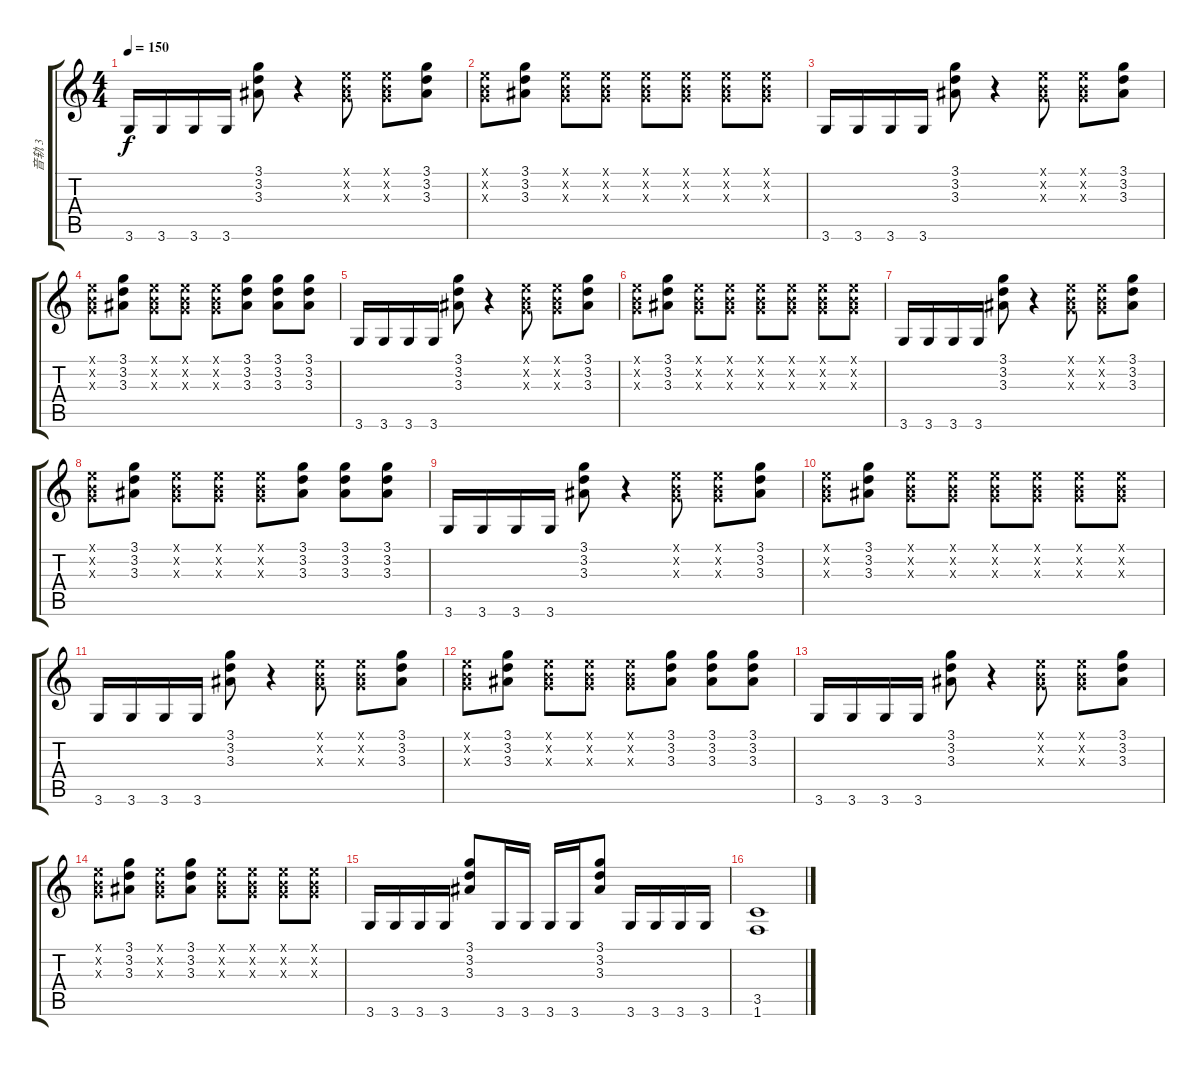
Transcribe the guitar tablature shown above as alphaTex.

\track ("音轨 3" "音轨 3") {instrument distortionguitar}
\staff {score tabs}
\tuning (E4 B3 G3 D3 A2 E2) {hide}
\ts (4 4)
\tempo 150
\clef g2
\ks c
3.6.16{dy f} 3.6.16 3.6.16 3.6.16 (3.1 3.2 3.3).8 r.4 (0.1{x} 0.2{x} 0.3{x}).8 (0.1{x} 0.2{x} 0.3{x}).8 (3.1 3.2 3.3).8 |
(0.1{x} 0.2{x} 0.3{x}).8 (3.1 3.2 3.3).8 (0.1{x} 0.2{x} 0.3{x}).8 (0.1{x} 0.2{x} 0.3{x}).8 (0.1{x} 0.2{x} 0.3{x}).8 (0.1{x} 0.2{x} 0.3{x}).8 (0.1{x} 0.2{x} 0.3{x}).8 (0.1{x} 0.2{x} 0.3{x}).8 |
3.6.16 3.6.16 3.6.16 3.6.16 (3.1 3.2 3.3).8 r.4 (0.1{x} 0.2{x} 0.3{x}).8 (0.1{x} 0.2{x} 0.3{x}).8 (3.1 3.2 3.3).8 |
(0.1{x} 0.2{x} 0.3{x}).8 (3.1 3.2 3.3).8 (0.1{x} 0.2{x} 0.3{x}).8 (0.1{x} 0.2{x} 0.3{x}).8 (0.1{x} 0.2{x} 0.3{x}).8 (3.1 3.2 3.3).8 (3.1 3.2 3.3).8 (3.1 3.2 3.3).8 |
3.6.16 3.6.16 3.6.16 3.6.16 (3.1 3.2 3.3).8 r.4 (0.1{x} 0.2{x} 0.3{x}).8 (0.1{x} 0.2{x} 0.3{x}).8 (3.1 3.2 3.3).8 |
(0.1{x} 0.2{x} 0.3{x}).8 (3.1 3.2 3.3).8 (0.1{x} 0.2{x} 0.3{x}).8 (0.1{x} 0.2{x} 0.3{x}).8 (0.1{x} 0.2{x} 0.3{x}).8 (0.1{x} 0.2{x} 0.3{x}).8 (0.1{x} 0.2{x} 0.3{x}).8 (0.1{x} 0.2{x} 0.3{x}).8 |
3.6.16 3.6.16 3.6.16 3.6.16 (3.1 3.2 3.3).8 r.4 (0.1{x} 0.2{x} 0.3{x}).8 (0.1{x} 0.2{x} 0.3{x}).8 (3.1 3.2 3.3).8 |
(0.1{x} 0.2{x} 0.3{x}).8 (3.1 3.2 3.3).8 (0.1{x} 0.2{x} 0.3{x}).8 (0.1{x} 0.2{x} 0.3{x}).8 (0.1{x} 0.2{x} 0.3{x}).8 (3.1 3.2 3.3).8 (3.1 3.2 3.3).8 (3.1 3.2 3.3).8 |
3.6.16 3.6.16 3.6.16 3.6.16 (3.1 3.2 3.3).8 r.4 (0.1{x} 0.2{x} 0.3{x}).8 (0.1{x} 0.2{x} 0.3{x}).8 (3.1 3.2 3.3).8 |
(0.1{x} 0.2{x} 0.3{x}).8 (3.1 3.2 3.3).8 (0.1{x} 0.2{x} 0.3{x}).8 (0.1{x} 0.2{x} 0.3{x}).8 (0.1{x} 0.2{x} 0.3{x}).8 (0.1{x} 0.2{x} 0.3{x}).8 (0.1{x} 0.2{x} 0.3{x}).8 (0.1{x} 0.2{x} 0.3{x}).8 |
3.6.16 3.6.16 3.6.16 3.6.16 (3.1 3.2 3.3).8 r.4 (0.1{x} 0.2{x} 0.3{x}).8 (0.1{x} 0.2{x} 0.3{x}).8 (3.1 3.2 3.3).8 |
(0.1{x} 0.2{x} 0.3{x}).8 (3.1 3.2 3.3).8 (0.1{x} 0.2{x} 0.3{x}).8 (0.1{x} 0.2{x} 0.3{x}).8 (0.1{x} 0.2{x} 0.3{x}).8 (3.1 3.2 3.3).8 (3.1 3.2 3.3).8 (3.1 3.2 3.3).8 |
3.6.16 3.6.16 3.6.16 3.6.16 (3.1 3.2 3.3).8 r.4 (0.1{x} 0.2{x} 0.3{x}).8 (0.1{x} 0.2{x} 0.3{x}).8 (3.1 3.2 3.3).8 |
(0.1{x} 0.2{x} 0.3{x}).8 (3.1 3.2 3.3).8 (0.1{x} 0.2{x} 0.3{x}).8 (3.1 3.2 3.3).8 (0.1{x} 0.2{x} 0.3{x}).8 (0.1{x} 0.2{x} 0.3{x}).8 (0.1{x} 0.2{x} 0.3{x}).8 (0.1{x} 0.2{x} 0.3{x}).8 |
3.6.16 3.6.16 3.6.16 3.6.16 (3.1 3.2 3.3).8 3.6.16 3.6.16 3.6.16 3.6.16 (3.1 3.2 3.3).8 3.6.16 3.6.16 3.6.16 3.6.16 |
(3.5 1.6).1
